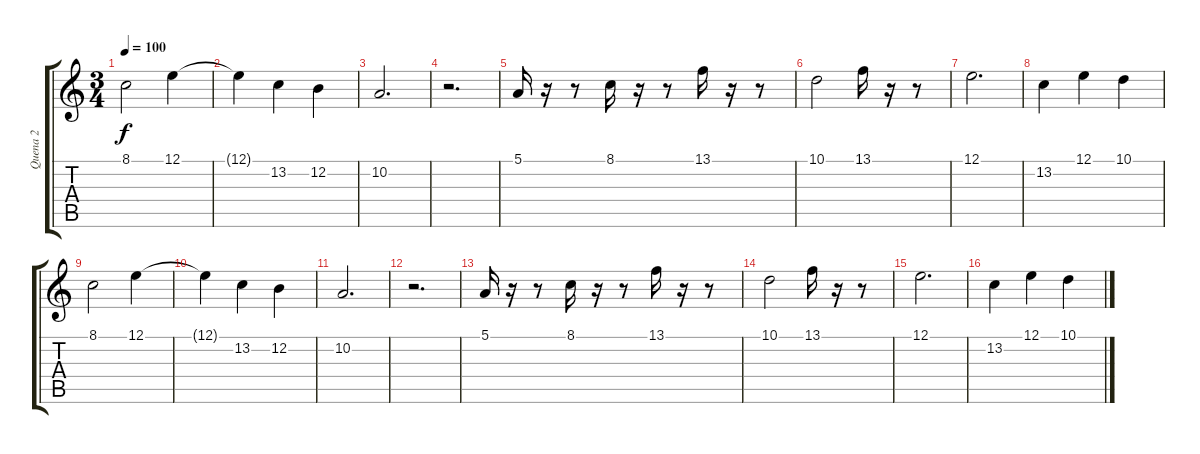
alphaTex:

\track ("Quena 2" "Quena 2") {instrument piccolo}
\staff {score tabs}
\tuning (E4 B3 G3 D3 A2 E2) {hide}
\ts (3 4)
\tempo 100
\clef g2
\ks c
8.1.2{dy f} 12.1.4 |
12.1{t}.4 13.2.4 12.2.4 |
10.2.2{d} |
r.2{d} |
5.1.16 r.16 r.8 8.1.16 r.16 r.8 13.1.16 r.16 r.8 |
10.1.2 13.1.16 r.16 r.8 |
12.1.2{d} |
13.2.4 12.1.4 10.1.4 |
8.1.2 12.1.4 |
12.1{t}.4 13.2.4 12.2.4 |
10.2.2{d} |
r.2{d} |
5.1.16 r.16 r.8 8.1.16 r.16 r.8 13.1.16 r.16 r.8 |
10.1.2 13.1.16 r.16 r.8 |
12.1.2{d} |
13.2.4 12.1.4 10.1.4
